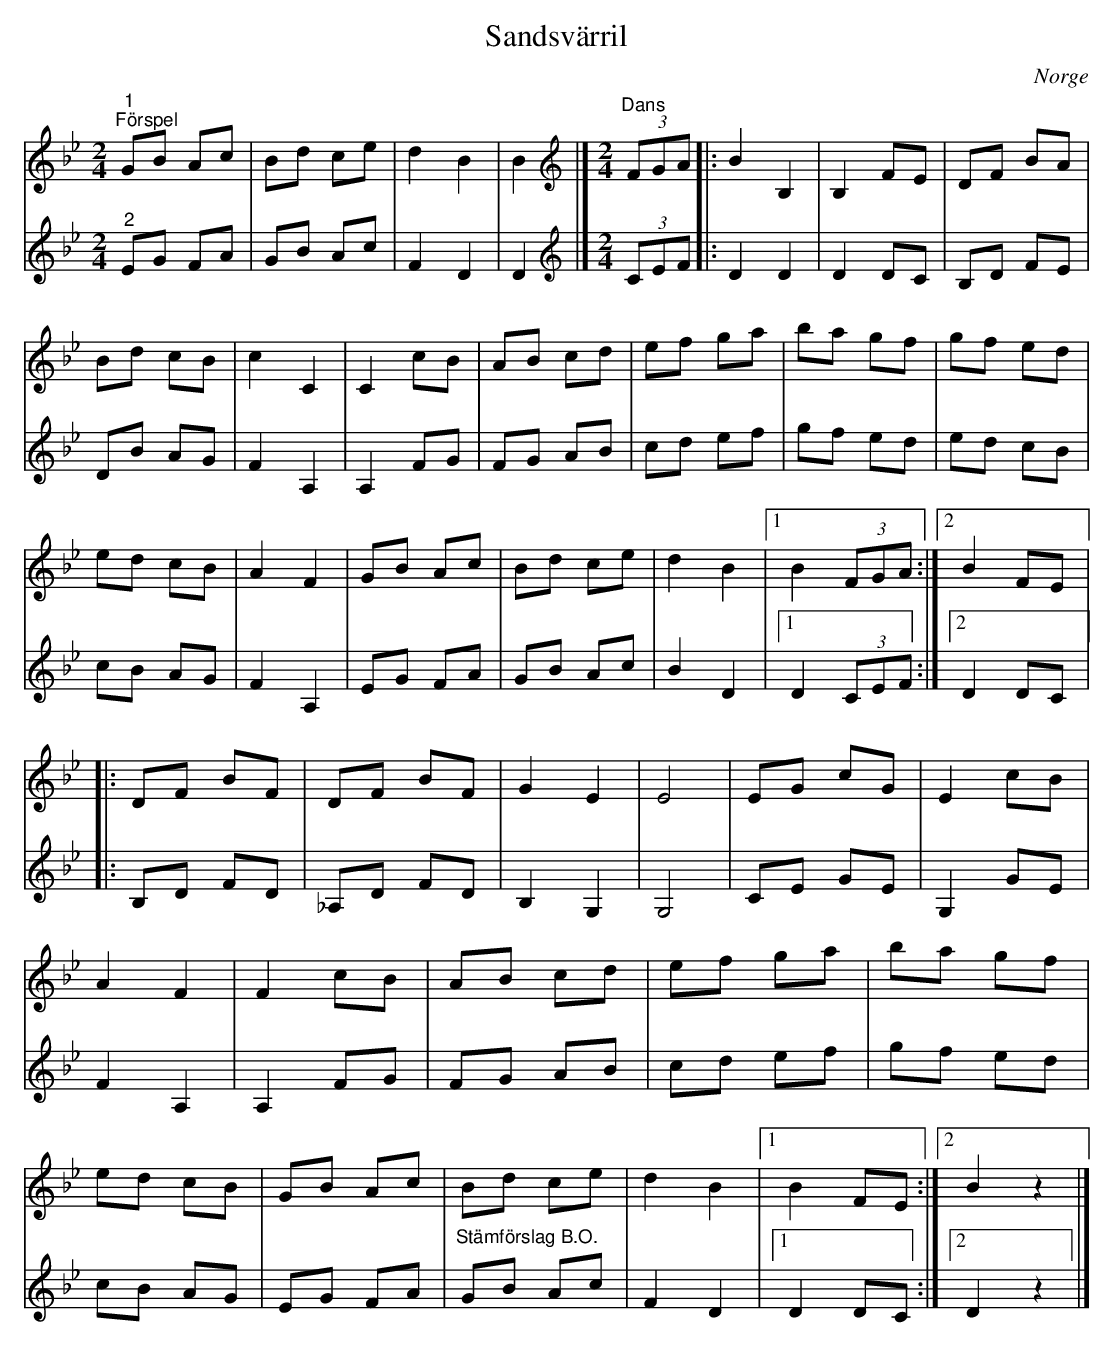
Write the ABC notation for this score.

X:1
T:Sandsvärril
O:Norge
L:1/8
M:2/4
K:Bb
V:1
"^1""^Förspel" GB Ac | Bd ce | d2 B2 | B2 |][K:Bb][M:2/4][K:treble]"^Dans" (3FGA |: B2 B,2 | B,2 FE | DF BA |
Bd cB | c2 C2 | C2 cB | AB cd | ef ga | ba gf | gf ed |
ed cB | A2 F2 | GB Ac | Bd ce | d2 B2 |1 B2 (3FGA :|2 B2 FE |:
DF BF | DF BF | G2 E2 | E4 | EG cG | E2 cB |
A2 F2 | F2 cB | AB cd | ef ga | ba gf |
ed cB | GB Ac | Bd ce | d2 B2 |1 B2 FE :|2 B2 z2 |]
V:2
"^2" EG FA | GB Ac | F2 D2 | D2 |][K:Bb][M:2/4][K:treble] (3CEF |: D2 D2 | D2 DC | B,D FE | DB AG |
F2 A,2 | A,2 FG | FG AB | cd ef | gf ed | ed cB | cB AG | F2 A,2 | EG FA | GB Ac | B2 D2 |1 D2 (3CEF :|2 D2 DC |:
B,D FD | _A,D FD | B,2 G,2 | G,4 | CE GE | G,2 GE | F2 A,2 | A,2 FG |
FG AB | cd ef | gf ed | cB AG | EG FA | "^Stämförslag B.O." GB Ac | F2 D2 |1 D2 DC :|2 D2 z2 |]
